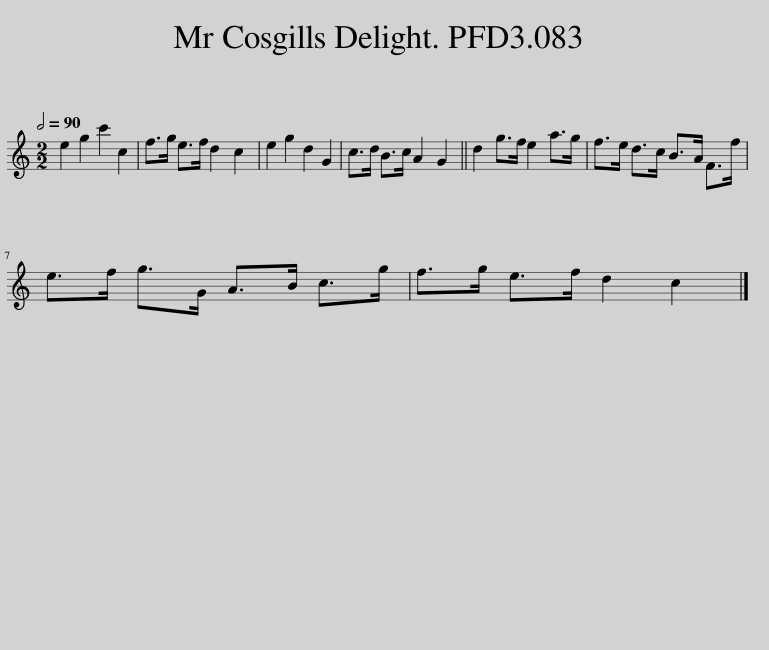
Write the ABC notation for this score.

X:1
L:1/8
Q:1/2=90
M:2/2
I:linebreak $
K:C
V:1 treble
V:1
 e2 g2 c'2 c2 | f>g e>f d2 c2 | e2 g2 d2 G2 | c>d B>c A2 G2 || d2 g>f e2 a>g | %5
 f>e d>c B>A F>f |$ e>f g>G A>B c>g | f>g e>f d2 c2 |] %8
